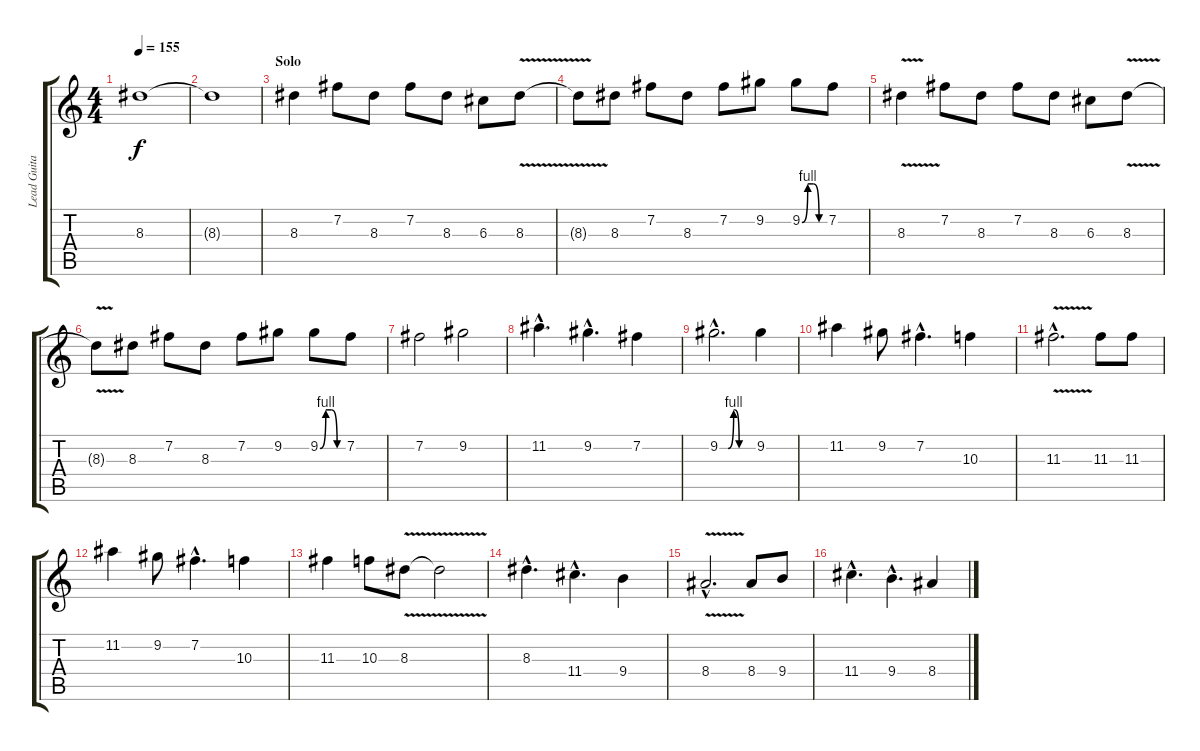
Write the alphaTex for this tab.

\track ("Lead Guitar" "Lead Guita") {instrument overdrivenguitar}
\staff {score tabs}
\tuning (E4 B3 G3 D3 A2 E2) {hide}
\ts (4 4)
\tempo 155
\clef g2
\ks c
8.3{t}.1{dy f} |
8.3{t}.1{volume 15} |
\section ("" "Solo")
8.3.4 7.2.8 8.3.8 7.2.8 8.3.8 6.3.8 8.3{v}.8 |
8.3{t}.8 8.3.8 7.2.8 8.3.8 7.2.8 9.2.8 9.2{be (custom 0 0 15 4 30 4 45 0 60 0)}.8 7.2.8 |
8.3{v}.4 7.2.8 8.3.8 7.2.8 8.3.8 6.3.8 8.3{v}.8 |
8.3{t}.8 8.3.8 7.2.8 8.3.8 7.2.8 9.2.8 9.2{be (custom 0 0 15 4 30 4 45 0 60 0)}.8 7.2.8 |
7.2.2 9.2.2 |
11.2{hac}.4{d} 9.2{hac}.4{d} 7.2.4 |
9.2{be (custom 0 0 15 0 25 4 27 4 35 0 53 0 60 0) hac}.2{d} 9.2.4 |
\section ("" "")
11.2.4 9.2.8 7.2{hac}.4{d} 10.3.4 |
11.3{v hac}.2{d} 11.3.8 11.3.8 |
11.2.4 9.2.8 7.2{hac}.4{d} 10.3.4 |
11.3.4 10.3.8 8.3{v}.8 8.3{t}.2 |
8.3{hac}.4{d} 11.4{hac}.4{d} 9.4.4 |
8.4{v hac}.2{d} 8.4.8 9.4.8 |
11.4{hac}.4{d} 9.4{hac}.4{d} 8.4.4
